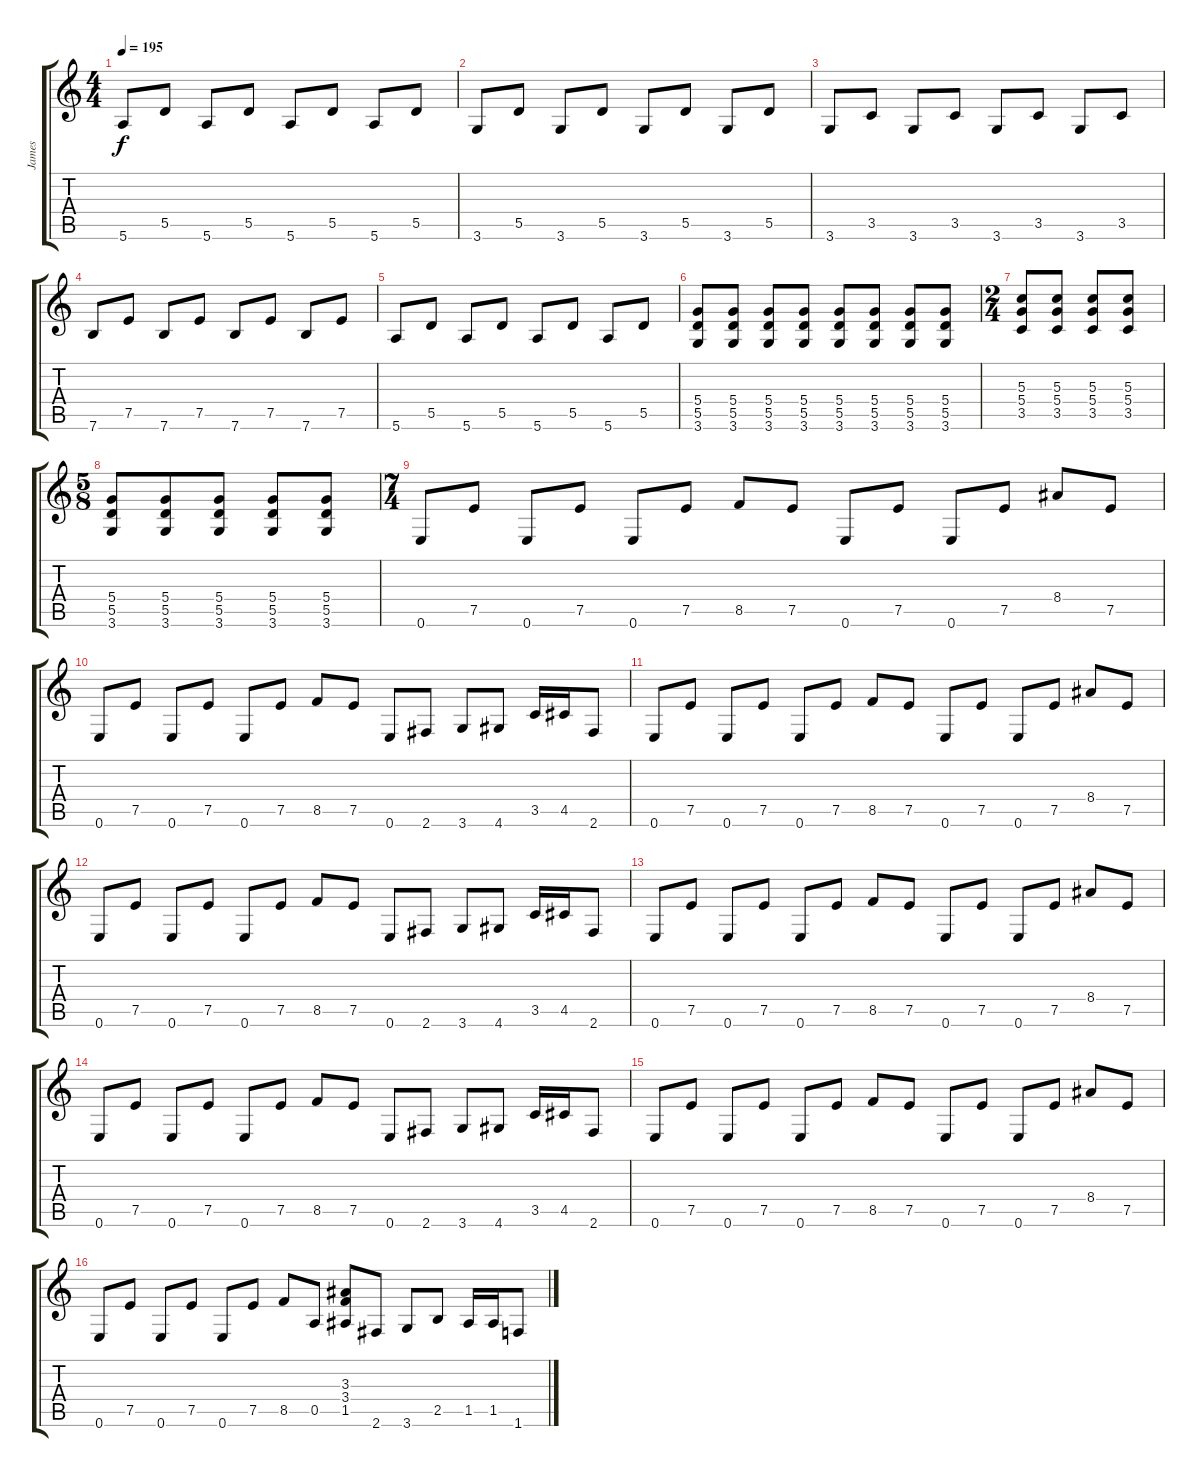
\track ("James" "James") {instrument distortionguitar}
\staff {score tabs}
\tuning (E4 B3 G3 D3 A2 E2) {hide}
\ts (4 4)
\tempo 195
\clef g2
\ks c
5.6.8{dy f} 5.5.8 5.6.8 5.5.8 5.6.8 5.5.8 5.6.8 5.5.8 |
3.6.8 5.5.8 3.6.8 5.5.8 3.6.8 5.5.8 3.6.8 5.5.8 |
3.6.8 3.5.8 3.6.8 3.5.8 3.6.8 3.5.8 3.6.8 3.5.8 |
7.6.8 7.5.8 7.6.8 7.5.8 7.6.8 7.5.8 7.6.8 7.5.8 |
5.6.8 5.5.8 5.6.8 5.5.8 5.6.8 5.5.8 5.6.8 5.5.8 |
(5.4 5.5 3.6).8 (5.4 5.5 3.6).8 (5.4 5.5 3.6).8 (5.4 5.5 3.6).8 (5.4 5.5 3.6).8 (5.4 5.5 3.6).8 (5.4 5.5 3.6).8 (5.4 5.5 3.6).8 |
\ts (2 4)
(5.3 5.4 3.5).8 (5.3 5.4 3.5).8 (5.3 5.4 3.5).8 (5.3 5.4 3.5).8 |
\ts (5 8)
(5.4 5.5 3.6).8 (5.4 5.5 3.6).8 (5.4 5.5 3.6).8 (5.4 5.5 3.6).8 (5.4 5.5 3.6).8 |
\ts (7 4)
0.6.8 7.5.8 0.6.8 7.5.8 0.6.8 7.5.8 8.5.8 7.5.8 0.6.8 7.5.8 0.6.8 7.5.8 8.4.8 7.5.8 |
0.6.8 7.5.8 0.6.8 7.5.8 0.6.8 7.5.8 8.5.8 7.5.8 0.6.8 2.6.8 3.6.8 4.6.8 3.5.16 4.5.16 2.6.8 |
0.6.8 7.5.8 0.6.8 7.5.8 0.6.8 7.5.8 8.5.8 7.5.8 0.6.8 7.5.8 0.6.8 7.5.8 8.4.8 7.5.8 |
0.6.8 7.5.8 0.6.8 7.5.8 0.6.8 7.5.8 8.5.8 7.5.8 0.6.8 2.6.8 3.6.8 4.6.8 3.5.16 4.5.16 2.6.8 |
0.6.8 7.5.8 0.6.8 7.5.8 0.6.8 7.5.8 8.5.8 7.5.8 0.6.8 7.5.8 0.6.8 7.5.8 8.4.8 7.5.8 |
0.6.8 7.5.8 0.6.8 7.5.8 0.6.8 7.5.8 8.5.8 7.5.8 0.6.8 2.6.8 3.6.8 4.6.8 3.5.16 4.5.16 2.6.8 |
0.6.8 7.5.8 0.6.8 7.5.8 0.6.8 7.5.8 8.5.8 7.5.8 0.6.8 7.5.8 0.6.8 7.5.8 8.4.8 7.5.8 |
0.6.8 7.5.8 0.6.8 7.5.8 0.6.8 7.5.8 8.5.8 0.5.8 (3.3 3.4 1.5).8 2.6.8 3.6.8 2.5.8 1.5.16 1.5.16 1.6.8
